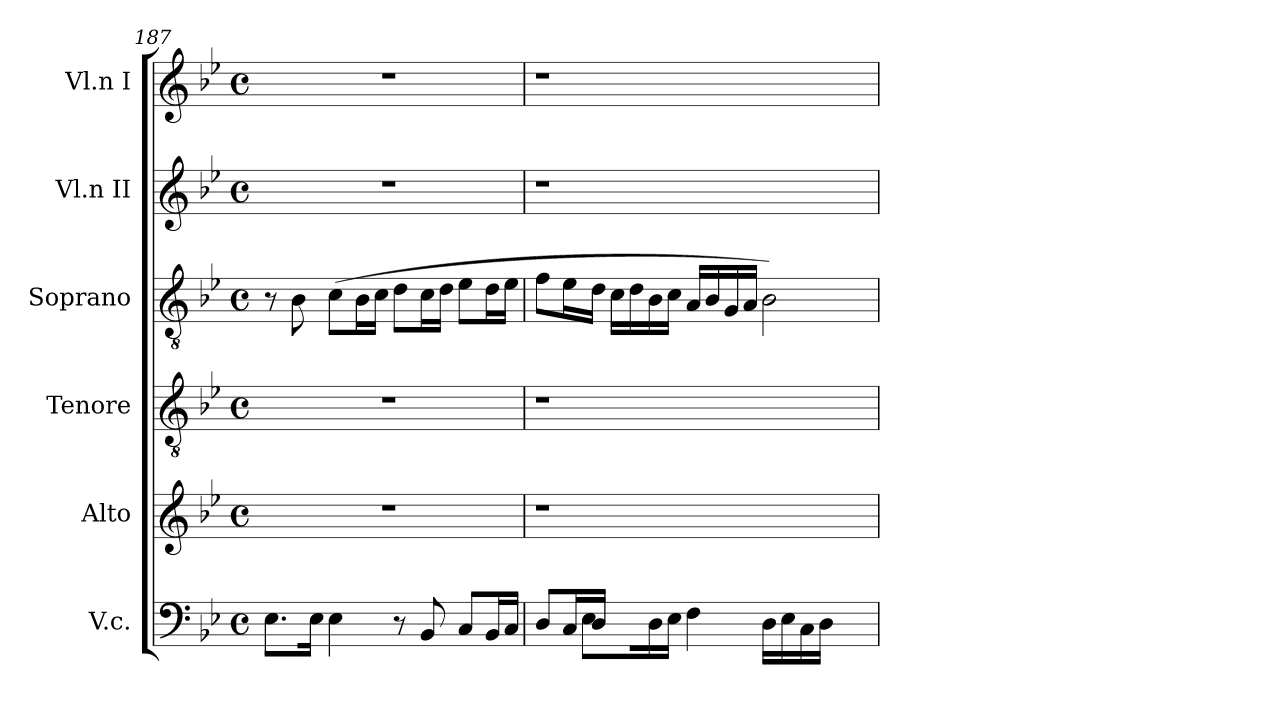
**kern	**kern	**kern	**kern	**kern	**kern
*part6	*part5	*part4	*part3	*part2	*part1
*staff6	*staff5	*staff4	*staff3	*staff2	*staff1
*I"V.c.	*I"Alto	*I"Tenore	*I"Soprano	*I"Vl.n II	*I"Vl.n I
*I'V.c.	*I'Alto	*I'Tenore	*I'Soprano	*I'Vl.n II	*I'Vl.n I
*clefF4	*clefG2	*clefGv2	*clefGv2	*clefG2	*clefG2
*k[b-e-]	*k[b-e-]	*k[b-e-]	*k[b-e-]	*k[b-e-]	*k[b-e-]
*B-:	*B-:	*B-:	*B-:	*B-:	*B-:
*M4/4	*M4/4	*M4/4	*M4/4	*M4/4	*M4/4
*met(c)	*met(c)	*met(c)	*met(c)	*met(c)	*met(c)
=187	=187	=187	=187	=187	=187
8.E-\L	1r	1r	8r	1r	1r
.	.	.	8B-\	.	.
16E-\Jk	.	.	.	.	.
4E-\	.	.	(>8c\L	.	.
.	.	.	16B-\L	.	.
.	.	.	16c\JJ	.	.
8r	.	.	8d\L	.	.
8BB-/	.	.	16c\L	.	.
.	.	.	16d\JJ	.	.
8C/L	.	.	8e-\L	.	.
16BB-/L	.	.	16d\L	.	.
16C/JJ	.	.	16e-\JJ	.	.
=188	=188	=188	=188	=188	=188
*^	*	*	*	*	*
8D/L	8.ryy	1r	1r	8f\L	1r	1r
16C/L	.	.	.	16e-\L	.	.
16D/JJ	8E-\L	.	.	16d\JJ	.	.
4ryy	.	.	.	16c\LL	.	.
.	16ryy	.	.	16d\	.	.
.	16D\L	.	.	16B-\	.	.
.	16E-\JJ	.	.	16c\JJ	.	.
2.ryy	4F\	.	.	16A/LL	.	.
.	.	.	.	16B-/	.	.
.	.	.	.	16G/	.	.
.	.	.	.	16A/JJ	.	.
.	16D\LL	.	.	2B-\)	.	.
.	16E-\	.	.	.	.	.
.	16C\	.	.	.	.	.
.	16D\JJ	.	.	.	.	.
.	4ryy	4ryy	4ryy	.	4ryy	4ryy
*v	*v	*	*	*	*	*
=	=	=	=	=	=
*-	*-	*-	*-	*-	*-
